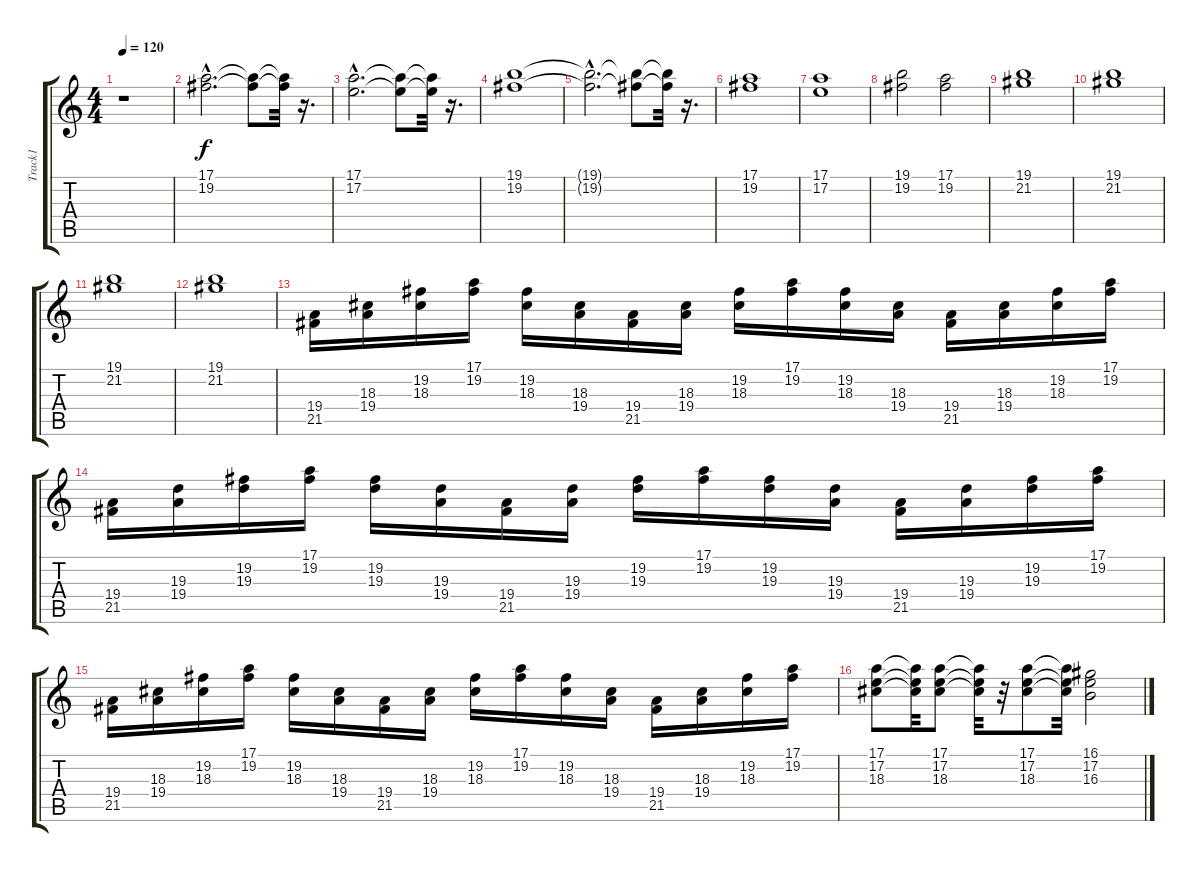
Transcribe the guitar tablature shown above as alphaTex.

\track ("Track1" "Track1") {instrument harpsichord}
\staff {score tabs}
\tuning (E4 B3 G3 D3 A2 E2) {hide}
\ts (4 4)
\tempo 120
\clef g2
\ks c
r.1{dy f} |
(17.1{hac} 19.2{hac}).2{d volume 10} (17.1{t} 19.2{t}).8 (17.1{t} 19.2{t}).32 r.16{d} |
(17.1{hac} 17.2{hac}).2{d} (17.1{t} 17.2{t}).8 (17.1{t} 17.2{t}).32 r.16{d} |
(19.1 19.2).1 |
(19.1{hac t} 19.2{hac t}).2{d} (19.1{t} 19.2{t}).8 (19.1{t} 19.2{t}).32 r.16{d} |
(17.1 19.2).1 |
(17.1 17.2).1 |
(19.1 19.2).2 (17.1 19.2).2 |
(19.1 21.2).1 |
(19.1 21.2).1 |
(19.1 21.2).1 |
(19.1 21.2).1 |
(19.4 21.5).16 (18.3 19.4).16 (19.2 18.3).16 (17.1 19.2).16 (19.2 18.3).16 (18.3 19.4).16 (19.4 21.5).16 (18.3 19.4).16 (19.2 18.3).16 (17.1 19.2).16 (19.2 18.3).16 (18.3 19.4).16 (19.4 21.5).16 (18.3 19.4).16 (19.2 18.3).16 (17.1 19.2).16 |
(19.4 21.5).16 (19.3 19.4).16 (19.2 19.3).16 (17.1 19.2).16 (19.2 19.3).16 (19.3 19.4).16 (19.4 21.5).16 (19.3 19.4).16 (19.2 19.3).16 (17.1 19.2).16 (19.2 19.3).16 (19.3 19.4).16 (19.4 21.5).16 (19.3 19.4).16 (19.2 19.3).16 (17.1 19.2).16 |
(19.4 21.5).16 (18.3 19.4).16 (19.2 18.3).16 (17.1 19.2).16 (19.2 18.3).16 (18.3 19.4).16 (19.4 21.5).16 (18.3 19.4).16 (19.2 18.3).16 (17.1 19.2).16 (19.2 18.3).16 (18.3 19.4).16 (19.4 21.5).16 (18.3 19.4).16 (19.2 18.3).16 (17.1 19.2).16 |
(17.1 17.2 18.3).8 (17.1{t} 17.2{t} 18.3{t}).32 (17.1 17.2 18.3).8 (17.1{t} 17.2{t} 18.3{t}).32 r.32 (17.1 17.2 18.3).8 (17.1{t} 17.2{t} 18.3{t}).32 (16.1 17.2 16.3).2
